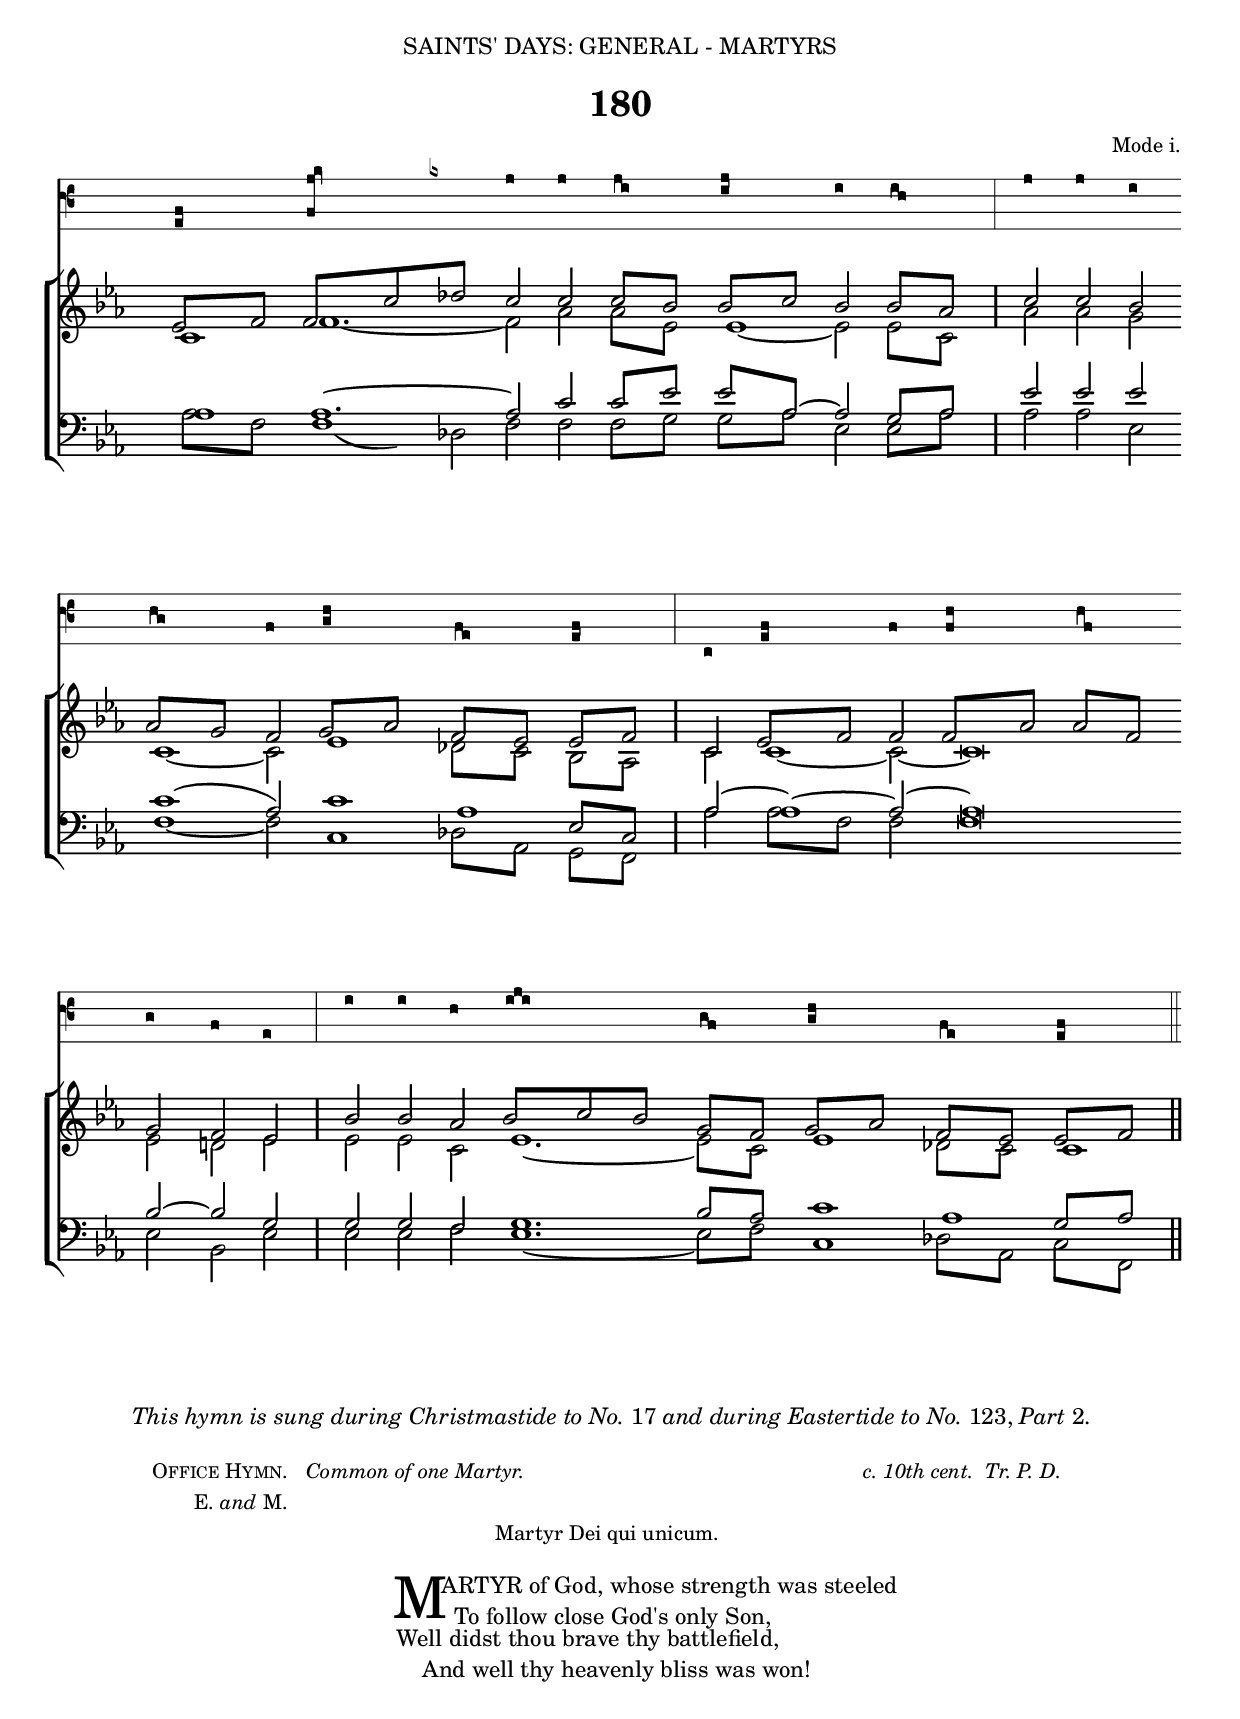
%%% 290.png
%%% Hymn 180.  Martyr of God, whose strength ws steeled.
%%% Version 1


\version "2.10"

\include "gregorian-init.ly"

\header {
  dedication = \markup { \center-align {  "SAINTS' DAYS: GENERAL - MARTYRS"
		\hspace #0.1 }}	

  title = "180"
  
  arranger = \markup { \small { "Mode i." }}
  
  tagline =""
}

%%%%%%%%%%%%%%%% Macros

%% macro settings for stemless long note which is 2x duration of regular white note    
ln = {\once \override NoteHead #'duration-log = #0 
           \once \override Stem #'stencil = ##f
           \once \override NoteColumn #'force-hshift = #0.4 }

%% a second set of macro settings for stemless long notes ( 2x duration of regular white note )
%% this one uses X-offset instead of force-hshift.
%% All long notes are offset slightly to the right with respect to any beamed notes which 
%% they are aligned with.  Normally, this is done with force-hshift.  
%% However, when 2 long notes occur one atop the other (i.e. in S + A pats or in T + B parts), then applying force-hshift
%% to both does not work.  Hence one note needs to be moved with the regular force-hshift in the \ln macro above,
%% while the other is moved with X-offset with the macro \lnb
%% In general force-hshift is preferred whenever possible as slurs are adjusted automatically, while X-offset especially
%% when used with a bottom slur often results in a slur starting too far to the left and which then needs manual adjustment. 

lnb = {\once \override NoteHead #'duration-log = #0 
           \once \override Stem #'stencil = ##f
           \once \override NoteHead #'X-offset = #0.8 }

%% macro settings for stemless long note which is 2x duration of regular white note  
%% This one moves the notehead a lot more to avoid note collision

lnc = {\once \override NoteHead #'duration-log = #0 
           \once \override Stem #'stencil = ##f
           \once \override NoteColumn #'force-hshift = #1.6 }

%% settings to generate the double longnotes (breves)

brevenote = { \once \override NoteHead #'duration-log = #-1  
                \once \override NoteColumn #'force-hshift = #0.8 }

%%% same as \brevenote but modified for the same reason as \lnb is modified for \ln		
		
brevenoteb = { \once \override NoteHead #'duration-log = #-1  
                \once \override NoteHead #'X-offset = #1.6 }		
	   		
%%% moves plainsong accidentals leftwards so that they show up more clearly
moveacci = \once \override Accidental #'extra-offset = #'(-1.2 . 0 )

%%% raise or lower ties a little to clear of other notes.

tieraise = \once \override Tie #'extra-offset = #'(0.0 . 1.0) 

tieraiseless = \once \override Tie #'extra-offset = #'(0.0 . 0.5 ) 

tielower = \once \override Tie #'extra-offset = #'(0.0 . -0.6) 

%%%%%%%%%%%%% End of Macro Definitions		
		
%%% plainsong voice

plainsong = \context VaticanaVoice  {  \relative c { 
	\clef "vaticana-fa2"
	\set fontSize = #3
        \key c \major 

  \[ c8 \pes d \] \[ d \pes a' \moveacci \virga bes \] a a \[ a \flexa g \] \[ g \pes a \] g \[ g \flexa f \] \bar "|" a a g \bar "" \break

  \[ f \flexa e \] d \[ e \pes f \] \[ d \flexa c \] \[ c \pes d \] \bar "|" a \[ c \pes d \] d \[ d \pes f \] \[ f \flexa d \] \bar "" \break

  e d c \bar "|" g' g f \[ g a g \] \[ e \flexa d \] \[ e \pes f \] \[ d \flexa c \] \[ c \pes d \] \bar "||"
}}
  
  
%%% SATB voices

global = {
  \key ees \major 
  \set Staff.midiInstrument = "church organ"
}


soprano = \relative c' {
	\autoBeamOff
  ees8[ f] f[ c' des] c c c[ bes] bes[  c] bes bes[ aes] \bar "|" c c bes \bar "" \break

  aes[ g] f g[ aes] f[ ees] ees[ f] \bar "|" c ees[ f] f f[ aes] aes[ f] \bar "" \break

  g f ees \bar "|" bes' bes aes bes[ c bes] g[ f] g[aes] f[ ees] ees[ f] \bar "||"
}


alto = \relative c' {
	\autoBeamOff
  \ln c4 \ln f4. ~ f8 aes aes[ ees] \ln ees4 ~ ees8 ees[ c] \bar "|" aes' aes g \bar "" \break

  \ln c,4 ~ c8 \ln ees4 des8[ c] bes[ aes] \bar "|" c \ln c4 ~ c8 ~ \brevenote c\breve *1/4 \bar "" \break

  ees8 d! ees \bar "|" ees ees c \tielower \ln ees4. ~ ees8[ c] \ln ees4 des8[ c] \ln c4 \bar "||"
}


tenor = \relative c { \clef bass
	\autoBeamOff
  \lnc aes'4 \tieraise \ln aes4. ~ aes8 c c8[ ees] ees[ aes, ~ ] aes g[ aes] \bar "|" ees' ees ees \bar "" \break 

  \ln c4( aes8) \ln c4 \ln aes4 ees8[ c] \bar "|" \tieraise aes' ~ \tieraiseless \lnc aes4 ~ \tieraise aes8 ~ \brevenote aes\breve *1/4 \bar "" \break

  bes8 ~ bes g \bar "|" g g f \ln g4. bes8[ aes] \ln c4 \ln aes4 g8[ aes] \bar "||"
}

bass = \relative c { \clef bass
	\autoBeamOff
  aes'8[ f] \once\override Slur  #'control-points = #'((3.0 . 0.0 ) (4 . -0.8 ) (5.5 . -1.7 ) (9.0 . -1.2 )) \lnb f4 ( des8) f f f[ g] g[ aes] ees ees[ aes] \bar "|" aes aes ees \bar "" \break

  \lnb f4 ~ f8 \lnb c4 des!8[ aes] g[ f] \bar "|" aes' aes[ f] f \brevenoteb f\breve *1/4 \bar "" \break

  ees8 bes ees \bar "|" ees ees f \tielower \lnb ees4. ~ ees8[ f] \lnb c4 des!8[ aes] c[ f,] \bar "||"
}


#(ly:set-option 'point-and-click #f)

\book {

\paper {
 #(set-paper-size "a4")
%% annotate-spacing = ##t
 print-page-number = ##f
 ragged-last-bottom = ##t
 ragged-bottom = ##f
}

\score {	
  <<
  \new VaticanaStaff {\plainsong }
  \new ChoirStaff <<
   \new Staff = "upper" <<
      \context Voice = sopranos {\voiceOne \global \soprano }
      \context Voice = altos {\voiceTwo \global \alto }
                      >> 
   \new Staff = "lower" <<
      \context Voice = tenors {\voiceOne \global \tenor }
      \context Voice = bass {\voiceTwo \global \bass }
	             >> 
		 >>  
  >>

\layout {
	
  ragged-right = ##f
  ragged-last = ##f
  \context { \Score timing = ##f }
  \context { \Score \override TimeSignature #'transparent = ##t }
  \context { \Score \remove "Mark_engraver" }
  \context { \Staff \consists "Mark_engraver" }
  
  % *** Needed to produce beamed minims - which are quavers in disguise
  \context { \Staff \override NoteHead #'duration-log = #1 }
  \context { \Staff \override Stem #'flag-style = #'no-flag }
  
  \context { \VaticanaStaff
           % *** Increases distance between lines of staff  
           \override StaffSymbol #'staff-space = #1.6            
           % *** Changes staff to black instead of default red
           \revert StaffSymbol #'color
           % *** Makes clef bigger       
           \override Clef #'font-size = #3
           % *** Would make ledger lines black, if there were any
           \revert LedgerLineSpanner #'color
           % *** Makes terminal barline visible 
           \override BarLine #'transparent = ##f 
  	   % *** Remove custos
	   \remove Custos_engraver
	   % needed for certain tweaks
	   \consists "Mark_engraver"
           }
     }
} %%% score bracket 

%%% A separate score block to generate the midi minus the plainsong voice
%%% Since minims are quavers in disguise, tempo has to be set accordingly, tempo set to 2=80

\score {	
  \new ChoirStaff <<
   \new Staff = "upper" <<
      \context Voice = sopranos {\voiceOne \global \soprano }
      \context Voice = altos {\voiceTwo \global \alto }
                      >> 
   \new Staff = "lower" <<
      \context Voice = tenors {\voiceOne \global \tenor }
      \context Voice = bass {\voiceTwo \global \bass }
	             >> 
		 >>  

\midi { 
  \context { \Score tempoWholesPerMinute = #(ly:make-moment 80 8) }
       } 
}


%%% Hymn note markup

\markup { \hspace #7  \italic "This hymn is sung during Christmastide to No." "17" \italic "and during Eastertide to No." "123," \italic "Part" "2." }

\markup { "             " } %%% force some blank space before lyrics begin

\markup { "             " } %%% force some blank space before lyrics begin

\markup { "             " } %%% force some blank space before lyrics begin


%%% Lyric titles and attributions

\markup { \hspace #9 \small {  \column { \line {\smallCaps  "Office Hymn."  \italic "  Common of one Martyr." \hspace #32 \italic "c. 10th cent.  Tr. P. D." }    
	\line { \hspace #4 "E." \italic "and" "M." } 
	\line { \hspace #33 "Martyr Dei qui unicum." }
	\line { "          " }  %%% force blank space before lyric text
}}}


%%% Lyrics

\markup { \hspace #30 %%add space as necc. to center the column
          \column { %% super column of everything
	              \column { %%verse 1 is a column of 2 lines  
	                  \line { \hspace #2.2 \column { \lower #2.4 \fontsize #8 "M" }   %%Drop Cap goes here
				  \hspace #-1.2    %% adjust this if other letters are too far from Drop Cap
				  \column  { \raise #0.0 "ARTYR of God, whose strength was steeled"
			                                 "  To follow close God's only Son," } }          
	                  \line {  \hspace #2.5  %%adjust hspace until this line left edge is flush with Drop Cap
				   \lower  #1.56  %%adjust this until the line spacing looks right
				   \column {   
					   "Well didst thou brave thy battlefield,"
					   "    And well thy heavenly bliss was won!"
			  		}}
		      } %%end verse 1
	  } %%% end super column
}



%%fake score block to occupy space and force a pagebreak.  Can't think of a better way of doing this.
\score{
	{s4 }
\header { breakbefore = ##f piece = ##f opus = ##f tagline = ##f }
\layout{	
	\context { \Staff
		\remove Time_signature_engraver
		\remove Key_engraver
		\remove Clef_engraver
		\remove Staff_symbol_engraver
}}}

%%% Second page
%%% Continuation of lyrics

\markup { \hspace #30 %%add space as necc. to center the column
          \column { %% super column of everything
		  	\hspace #1  % adds vertical spacing between verses  
           		\line { "2  "
			   \column {	     
				  "Now join thy prayers with ours, who pray"
				  "    That God may pardon us and bless;"
				  "For prayer keeps evil's plague away,"
				  "    And draws from life its weariness."
				  "           " %%% adds vertical spacing between verses
			}}
			   \line { "3  "
			   \column {	     
				  "Long, long ago, were loosed the chains"
				  "    That held thy body once in thrall;"
				  "For us how many a bond remains!"
				  "    O Love of God release us all."
				  "           " %%% adds vertical spacing between verses
			}} 
			\line { "4. "
				\column {	     
				  "All praise to God the Father be,"
				  "    All praise to thee, eternal Son;"
				  "All praise, O Holy Ghost, to thee,"
				  "    While never-ending ages run.     Amen."
     			}}

	  }
} %%% lyric markup bracket



%%% Amen score block

\score {  	
  <<
    <<
  \new VaticanaStaff <<
  \context VaticanaVoice = "plainsongamen"  {  \relative c { 	  
	\set Score.timing = ##f
	\override Staff.Clef #'#'font-size = #3
	\clef "vaticana-fa2"
	\set fontSize = #3
	\override Staff.StaffSymbol #'staff-space = #1.6
	 
        \[ d8 \pes e8 \]   \[
	    \override NoteHead #'extra-offset = #'(0.0 . -0.1 ) d8 
            \override NoteHead #'extra-offset = #'(-0.38 . 0.0 ) \flexa  c8 \pes 
            \override NoteHead #'extra-offset = #'(0.02 . 0.05) d8 \] }} 
                    >> 
 \new Lyrics = "lyrics" { s1 }
 \new ChoirStaff
   <<
   \context Staff = upper \with {  fontSize = #-3  \override StaffSymbol #'staff-space = #(magstep -2) } 
                              << 
	\context Voice = "sopranos" { \relative c' { 
	                                              \clef treble \global
	                                              \voiceOne f8[ g] f8[ ees8 f8] \bar "||" }}
	\context Voice = "altos"    { \relative c' { 
	                                              \global
	                                              \voiceTwo  c8[ ees] des \ln c4 \bar "||" }}
	                      >>
	\context Staff = lower \with { fontSize = #-3  \override StaffSymbol #'staff-space = #(magstep -2) } 
	                      <<
	\context Voice = "tenors" { \relative c { 
		                                  \clef bass  \global
	                                          \voiceThree  aes'8[ c] \ln aes4 aes8 \bar "||" }}
	\context Voice = "basses" { \relative c { 
	                                          \clef bass  \global
						  \voiceFour f8[ c8] des!8[ aes8 f8] \bar "||" }}
			        >> 
   >>
  \context Lyrics = "lyrics" \lyricsto "sopranos" { \override LyricText #'font-size = #-1  "  A   " -- _ "   men." }
  >>
>>

\header { breakbefore = ##f piece = " " opus = " " }

\layout {
     indent = 13\cm
     raggedright = ##t
     packed = ##f
     \context { \Score \override TimeSignature #'transparent = ##t }
     \context { \Score \override SeparationItem #'padding = #2 }
     \context { \Staff \override VerticalAxisGroup #'minimum-Y-extent = #'( -5 . 4) }
     \context { \Score \remove "Bar_number_engraver"
		timing = ##f 
              }
     \context { \Staff \override NoteHead #'duration-log = #1 }
     \context { \Staff \override Stem #'flag-style = #'no-flag }
     \context { \VaticanaStaff %%customize vaticana staff context 
	          \revert StaffSymbol #'color
		  \revert LedgerLineSpanner #'color
		  \override BarLine #'transparent = ##f 
		  \remove Custos_engraver
 	} 
} 

}

%%% Separate score block for Amen midi minus plainsong voice
%%% Since the minims are quavers in disguise, the tempo has to be adjusted accordingly. A tempo of 2=80 is set.

\score {  	
 \new ChoirStaff
   <<
   \context Staff = upper \with {  fontSize = #-3  \override StaffSymbol #'staff-space = #(magstep -2) } 
                              << 
	\context Voice = "sopranos" { \relative c' { 
	                                              \clef treble \global
	                                              \voiceOne f8[ g] f8[ ees8 f8] \bar "||" }}
	\context Voice = "altos"    { \relative c' { 
	                                              \global
	                                              \voiceTwo  c8[ ees] des \ln c4 \bar "||" }}
	                      >>
	\context Staff = lower \with { fontSize = #-3  \override StaffSymbol #'staff-space = #(magstep -2) } 
	                      <<
	\context Voice = "tenors" { \relative c { 
		                                  \clef bass  \global
	                                          \voiceThree  aes'8[ c] \ln aes4 aes8 \bar "||" }}
	\context Voice = "basses" { \relative c { 
	                                          \clef bass  \global
						  \voiceFour f8[ c8] des!8[ aes8 f8] \bar "||" }}
			        >> 
   >>
   
\midi {  
   \context { \Score tempoWholesPerMinute = #(ly:make-moment 80 8) } }
      }
   	

} %% book bracket

